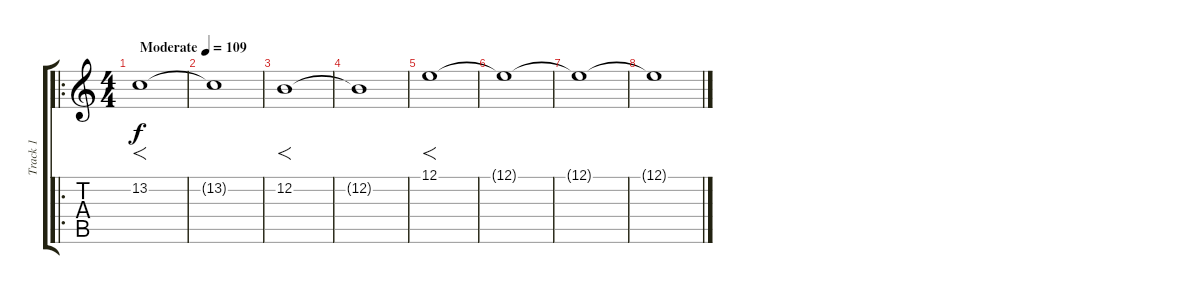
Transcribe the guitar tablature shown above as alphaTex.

\track ("Track 1" "Track 1") {instrument viola}
\staff {score tabs}
\tuning (E4 B3 G3 D3 A2 E2) {hide}
\ro
\ts (4 4)
\tempo (109 "Moderate")
\clef g2
\ks c
13.2.1{f dy f instrument viola} |
13.2{t}.1 |
12.2.1{f} |
12.2{t}.1 |
12.1.1{f} |
12.1{t}.1 |
12.1{t}.1 |
12.1{t}.1
